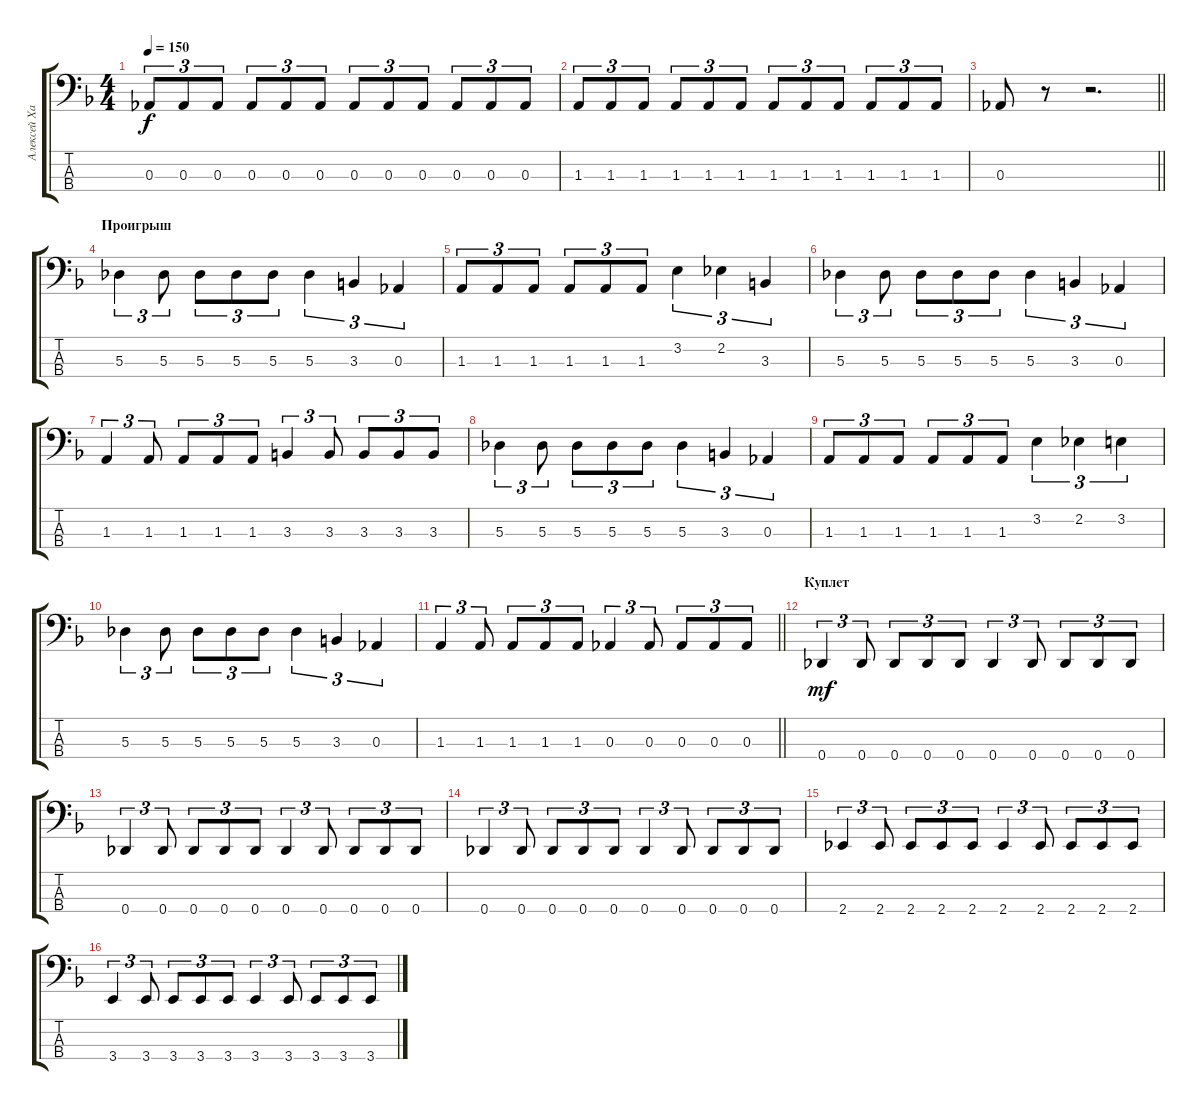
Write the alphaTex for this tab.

\track ("Алексей Харьков" "Алексей Ха") {instrument electricbassfinger}
\staff {score tabs}
\tuning (Gb2 Db2 Ab1 Db1) {hide}
\ts (4 4)
\tempo 150
\clef f4
\ks dminor
0.3.8{tu (3 2) dy f} 0.3.8{tu (3 2)} 0.3.8{tu (3 2)} 0.3.8{tu (3 2)} 0.3.8{tu (3 2)} 0.3.8{tu (3 2)} 0.3.8{tu (3 2)} 0.3.8{tu (3 2)} 0.3.8{tu (3 2)} 0.3.8{tu (3 2)} 0.3.8{tu (3 2)} 0.3.8{tu (3 2)} |
1.3.8{tu (3 2)} 1.3.8{tu (3 2)} 1.3.8{tu (3 2)} 1.3.8{tu (3 2)} 1.3.8{tu (3 2)} 1.3.8{tu (3 2)} 1.3.8{tu (3 2)} 1.3.8{tu (3 2)} 1.3.8{tu (3 2)} 1.3.8{tu (3 2)} 1.3.8{tu (3 2)} 1.3.8{tu (3 2)} |
\barLineRight lightlight
0.3.8 r.8 r.2{d} |
\section ("" "Проигрыш")
5.3.4{tu (3 2)} 5.3.8{tu (3 2)} 5.3.8{tu (3 2)} 5.3.8{tu (3 2)} 5.3.8{tu (3 2)} 5.3.4{tu (3 2)} 3.3.4{tu (3 2)} 0.3.4{tu (3 2)} |
1.3.8{tu (3 2)} 1.3.8{tu (3 2)} 1.3.8{tu (3 2)} 1.3.8{tu (3 2)} 1.3.8{tu (3 2)} 1.3.8{tu (3 2)} 3.2.4{tu (3 2)} 2.2.4{tu (3 2)} 3.3.4{tu (3 2)} |
5.3.4{tu (3 2)} 5.3.8{tu (3 2)} 5.3.8{tu (3 2)} 5.3.8{tu (3 2)} 5.3.8{tu (3 2)} 5.3.4{tu (3 2)} 3.3.4{tu (3 2)} 0.3.4{tu (3 2)} |
1.3.4{tu (3 2)} 1.3.8{tu (3 2)} 1.3.8{tu (3 2)} 1.3.8{tu (3 2)} 1.3.8{tu (3 2)} 3.3.4{tu (3 2)} 3.3.8{tu (3 2)} 3.3.8{tu (3 2)} 3.3.8{tu (3 2)} 3.3.8{tu (3 2)} |
5.3.4{tu (3 2)} 5.3.8{tu (3 2)} 5.3.8{tu (3 2)} 5.3.8{tu (3 2)} 5.3.8{tu (3 2)} 5.3.4{tu (3 2)} 3.3.4{tu (3 2)} 0.3.4{tu (3 2)} |
1.3.8{tu (3 2)} 1.3.8{tu (3 2)} 1.3.8{tu (3 2)} 1.3.8{tu (3 2)} 1.3.8{tu (3 2)} 1.3.8{tu (3 2)} 3.2.4{tu (3 2)} 2.2.4{tu (3 2)} 3.2.4{tu (3 2)} |
5.3.4{tu (3 2)} 5.3.8{tu (3 2)} 5.3.8{tu (3 2)} 5.3.8{tu (3 2)} 5.3.8{tu (3 2)} 5.3.4{tu (3 2)} 3.3.4{tu (3 2)} 0.3.4{tu (3 2)} |
\barLineRight lightlight
1.3.4{tu (3 2)} 1.3.8{tu (3 2)} 1.3.8{tu (3 2)} 1.3.8{tu (3 2)} 1.3.8{tu (3 2)} 0.3.4{tu (3 2)} 0.3.8{tu (3 2)} 0.3.8{tu (3 2)} 0.3.8{tu (3 2)} 0.3.8{tu (3 2)} |
\section ("" "Куплет")
0.4.4{tu (3 2) dy mf} 0.4.8{tu (3 2)} 0.4.8{tu (3 2)} 0.4.8{tu (3 2)} 0.4.8{tu (3 2)} 0.4.4{tu (3 2)} 0.4.8{tu (3 2)} 0.4.8{tu (3 2)} 0.4.8{tu (3 2)} 0.4.8{tu (3 2)} |
0.4.4{tu (3 2)} 0.4.8{tu (3 2)} 0.4.8{tu (3 2)} 0.4.8{tu (3 2)} 0.4.8{tu (3 2)} 0.4.4{tu (3 2)} 0.4.8{tu (3 2)} 0.4.8{tu (3 2)} 0.4.8{tu (3 2)} 0.4.8{tu (3 2)} |
0.4.4{tu (3 2)} 0.4.8{tu (3 2)} 0.4.8{tu (3 2)} 0.4.8{tu (3 2)} 0.4.8{tu (3 2)} 0.4.4{tu (3 2)} 0.4.8{tu (3 2)} 0.4.8{tu (3 2)} 0.4.8{tu (3 2)} 0.4.8{tu (3 2)} |
2.4.4{tu (3 2)} 2.4.8{tu (3 2)} 2.4.8{tu (3 2)} 2.4.8{tu (3 2)} 2.4.8{tu (3 2)} 2.4.4{tu (3 2)} 2.4.8{tu (3 2)} 2.4.8{tu (3 2)} 2.4.8{tu (3 2)} 2.4.8{tu (3 2)} |
3.4.4{tu (3 2)} 3.4.8{tu (3 2)} 3.4.8{tu (3 2)} 3.4.8{tu (3 2)} 3.4.8{tu (3 2)} 3.4.4{tu (3 2)} 3.4.8{tu (3 2)} 3.4.8{tu (3 2)} 3.4.8{tu (3 2)} 3.4.8{tu (3 2)}
